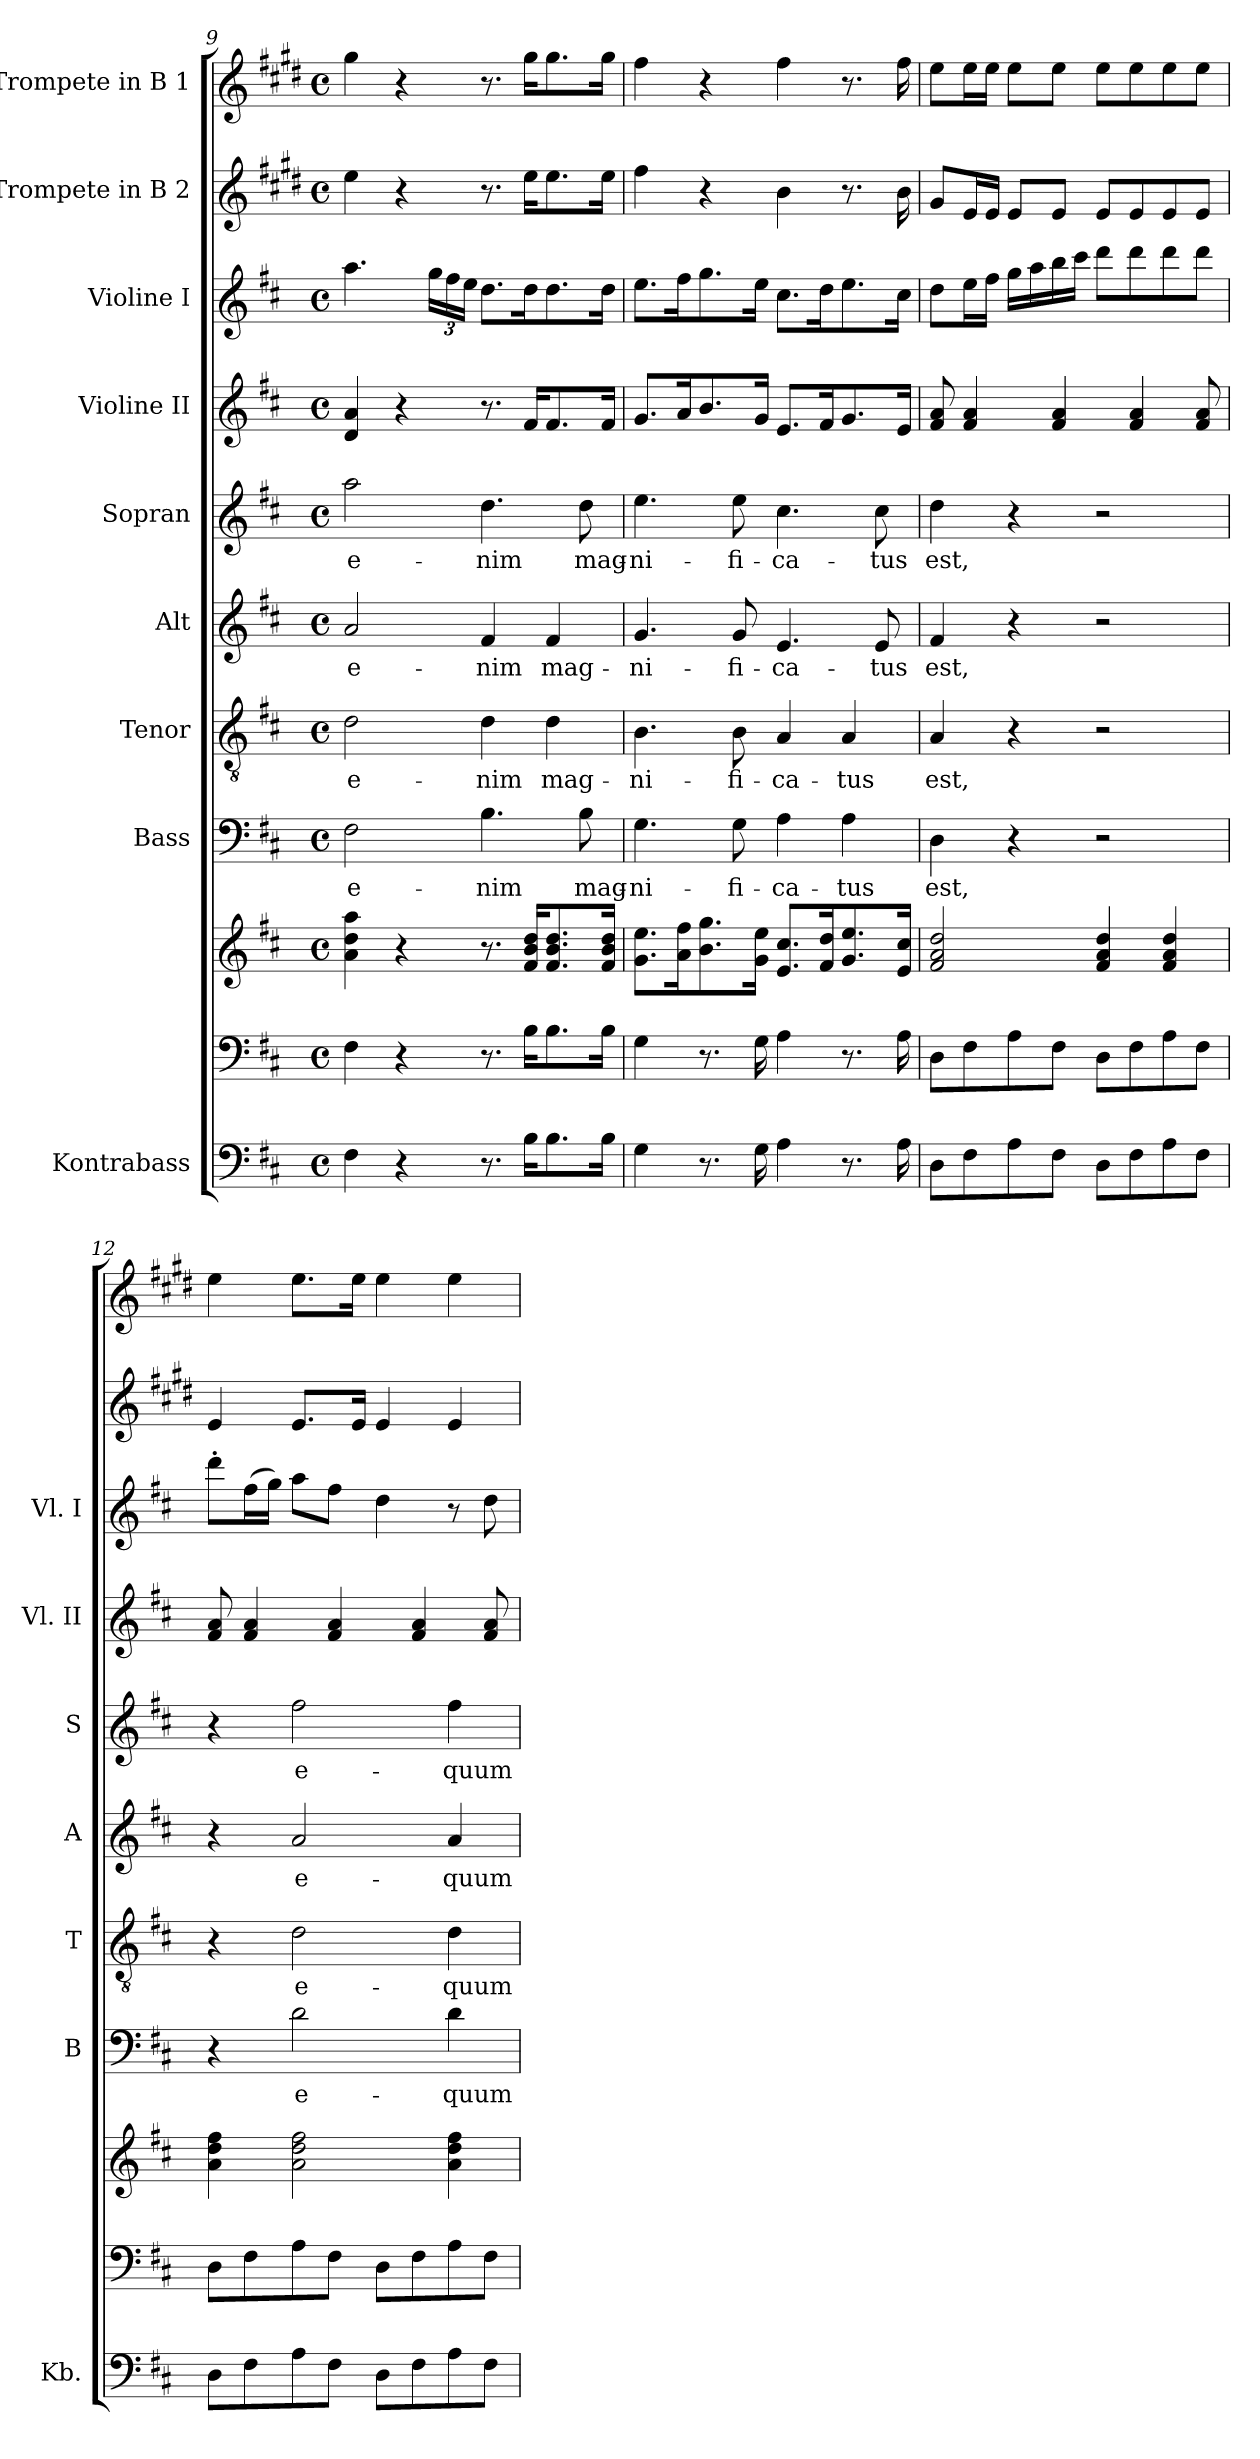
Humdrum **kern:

**kern	**kern	**kern	**kern	**text	**kern	**text	**kern	**text	**kern	**text	**kern	**kern	**kern	**kern
*part10	*part9	*part9	*part8	*part8	*part7	*part7	*part6	*part6	*part5	*part5	*part4	*part3	*part2	*part1
*staff11	*staff10	*staff9	*staff8	*staff8	*staff7	*staff7	*staff6	*staff6	*staff5	*staff5	*staff4	*staff3	*staff2	*staff1
*I"Kontrabass	*	*	*I"Bass	*	*I"Tenor	*	*I"Alt	*	*I"Sopran	*	*I"Violine II	*I"Violine I	*I"Trompete in B 2	*I"Trompete in B 1
*I'Kb.	*	*	*I'B	*	*I'T	*	*I'A	*	*I'S	*	*I'Vl. II	*I'Vl. I	*	*
!!LO:PB:g=z
*clefF4	*clefF4	*clefG2	*clefF4	*	*clefGv2	*	*clefG2	*	*clefG2	*	*clefG2	*clefG2	*clefG2	*clefG2
*ITrd7c12	*	*	*	*	*	*	*	*	*	*	*	*	*ITrd1c2	*ITrd1c2
*k[f#c#]	*k[f#c#]	*k[f#c#]	*k[f#c#]	*	*k[f#c#]	*	*k[f#c#]	*	*k[f#c#]	*	*k[f#c#]	*k[f#c#]	*k[f#c#]	*k[f#c#]
*D:	*D:	*D:	*D:	*	*D:	*	*D:	*	*D:	*	*D:	*D:	*D:	*D:
*M4/4	*M4/4	*M4/4	*M4/4	*	*M4/4	*	*M4/4	*	*M4/4	*	*M4/4	*M4/4	*M4/4	*M4/4
*met(c)	*met(c)	*met(c)	*met(c)	*	*met(c)	*	*met(c)	*	*met(c)	*	*met(c)	*met(c)	*met(c)	*met(c)
=9	=9	=9	=9	=9	=9	=9	=9	=9	=9	=9	=9	=9	=9	=9
!	!	!	!	!LO:LY:b	!	!LO:LY:b	!	!LO:LY:b	!	!LO:LY:b	!	!	!	!
4FF#\	4F#\	4a\ 4dd\ 4aa\	2F#\	e-	2d\	e-	2a/	e-	2aa\	e-	4d/ 4a/	4.aa\	4dd\	4ff#\
4r	4r	4r	.	.	.	.	.	.	.	.	4r	.	4r	4r
.	.	.	.	.	.	.	.	.	.	.	.	24gg\LL	.	.
.	.	.	.	.	.	.	.	.	.	.	.	24ff#\	.	.
.	.	.	.	.	.	.	.	.	.	.	.	24ee\JJ	.	.
!	!	!	!	!LO:LY:b	!	!LO:LY:b	!	!LO:LY:b	!	!LO:LY:b	!	!	!	!
8.r	8.r	8.r	4.B\	-nim	4d\	-nim	4f#/	-nim	4.dd\	-nim	8.r	8.dd\L	8.r	8.r
16BB\KL	16B\KL	16f#/ 16b/ 16dd/KL	.	.	.	.	.	.	.	.	16f#/KL	16dd\k	16dd\KL	16ff#\KL
!	!	!	!	!	!	!LO:LY:b	!	!LO:LY:b	!	!	!	!	!	!
8.BB\	8.B\	8.f#/ 8.b/ 8.dd/	.	.	4d\	mag-	4f#/	mag-	.	.	8.f#/	8.dd\	8.dd\	8.ff#\
!	!	!	!	!LO:LY:b	!	!	!	!	!	!LO:LY:b	!	!	!	!
.	.	.	8B\	mag-	.	.	.	.	8dd\	mag-	.	.	.	.
16BB\Jk	16B\Jk	16f#/ 16b/ 16dd/Jk	.	.	.	.	.	.	.	.	16f#/Jk	16dd\Jk	16dd\Jk	16ff#\Jk
=10	=10	=10	=10	=10	=10	=10	=10	=10	=10	=10	=10	=10	=10	=10
!	!	!	!	!LO:LY:b	!	!LO:LY:b	!	!LO:LY:b	!	!LO:LY:b	!	!	!	!
4GG\	4G\	8.g\ 8.ee\L	4.G\	-ni-	4.B\	-ni-	4.g/	-ni-	4.ee\	-ni-	8.g/L	8.ee\L	4ee\	4ee\
.	.	16a\ 16ff#\k	.	.	.	.	.	.	.	.	16a/k	16ff#\k	.	.
8.r	8.r	8.b\ 8.gg\	.	.	.	.	.	.	.	.	8.b/	8.gg\	4r	4r
!	!	!	!	!LO:LY:b	!	!LO:LY:b	!	!LO:LY:b	!	!LO:LY:b	!	!	!	!
.	.	.	8G\	-fi-	8B\	-fi-	8g/	-fi-	8ee\	-fi-	.	.	.	.
16GG\	16G\	16g\ 16ee\Jk	.	.	.	.	.	.	.	.	16g/Jk	16ee\Jk	.	.
!	!	!	!	!LO:LY:b	!	!LO:LY:b	!	!LO:LY:b	!	!LO:LY:b	!	!	!	!
4AA\	4A\	8.e/ 8.cc#/L	4A\	-ca-	4A/	-ca-	4.e/	-ca-	4.cc#\	-ca-	8.e/L	8.cc#\L	4a\	4ee\
.	.	16f#/ 16dd/k	.	.	.	.	.	.	.	.	16f#/k	16dd\k	.	.
!	!	!	!	!LO:LY:b	!	!LO:LY:b	!	!	!	!	!	!	!	!
8.r	8.r	8.g/ 8.ee/	4A\	-tus	4A/	-tus	.	.	.	.	8.g/	8.ee\	8.r	8.r
!	!	!	!	!	!	!	!	!LO:LY:b	!	!LO:LY:b	!	!	!	!
.	.	.	.	.	.	.	8e/	-tus	8cc#\	-tus	.	.	.	.
16AA\	16A\	16e/ 16cc#/Jk	.	.	.	.	.	.	.	.	16e/Jk	16cc#\Jk	16a\	16ee\
=11	=11	=11	=11	=11	=11	=11	=11	=11	=11	=11	=11	=11	=11	=11
!	!	!	!	!LO:LY:b	!	!LO:LY:b	!	!LO:LY:b	!	!LO:LY:b	!	!	!	!
8DD\L	8D\L	2f#/ 2a/ 2dd/	4D\	est,	4A/	est,	4f#/	est,	4dd\	est,	8f#/ 8a/	8dd\L	8f#/L	8dd\L
8FF#\	8F#\	.	.	.	.	.	.	.	.	.	4f#/ 4a/	16ee\L	16d/L	16dd\L
.	.	.	.	.	.	.	.	.	.	.	.	16ff#\JJ	16d/JJ	16dd\JJ
8AA\	8A\	.	4r	.	4r	.	4r	.	4r	.	.	16gg\LL	8d/L	8dd\L
.	.	.	.	.	.	.	.	.	.	.	.	16aa\	.	.
8FF#\J	8F#\J	.	.	.	.	.	.	.	.	.	4f#/ 4a/	16bb\	8d/J	8dd\J
.	.	.	.	.	.	.	.	.	.	.	.	16ccc#\JJ	.	.
8DD\L	8D\L	4f#/ 4a/ 4dd/	2r	.	2r	.	2r	.	2r	.	.	8ddd\L	8d/L	8dd\L
8FF#\	8F#\	.	.	.	.	.	.	.	.	.	4f#/ 4a/	8ddd\	8d/	8dd\
8AA\	8A\	4f#/ 4a/ 4dd/	.	.	.	.	.	.	.	.	.	8ddd\	8d/	8dd\
8FF#\J	8F#\J	.	.	.	.	.	.	.	.	.	8f#/ 8a/	8ddd\J	8d/J	8dd\J
=12	=12	=12	=12	=12	=12	=12	=12	=12	=12	=12	=12	=12	=12	=12
8DD\L	8D\L	4a\ 4dd\ 4ff#\	4r	.	4r	.	4r	.	4r	.	8f#/ 8a/	8ddd'>\L	4d/	4dd\
8FF#\	8F#\	.	.	.	.	.	.	.	.	.	4f#/ 4a/	(>16ff#\L	.	.
.	.	.	.	.	.	.	.	.	.	.	.	16gg\JJ)	.	.
!	!	!	!	!LO:LY:b	!	!LO:LY:b	!	!LO:LY:b	!	!LO:LY:b	!	!	!	!
8AA\	8A\	2a\ 2dd\ 2ff#\	2d\	e-	2d\	e-	2a/	e-	2ff#\	e-	.	8aa\L	8.d/L	8.dd\L
8FF#\J	8F#\J	.	.	.	.	.	.	.	.	.	4f#/ 4a/	8ff#\J	.	.
.	.	.	.	.	.	.	.	.	.	.	.	.	16d/Jk	16dd\Jk
8DD\L	8D\L	.	.	.	.	.	.	.	.	.	.	4dd\	4d/	4dd\
8FF#\	8F#\	.	.	.	.	.	.	.	.	.	4f#/ 4a/	.	.	.
!	!	!	!	!LO:LY:b	!	!LO:LY:b	!	!LO:LY:b	!	!LO:LY:b	!	!	!	!
8AA\	8A\	4a\ 4dd\ 4ff#\	4d\	-quum	4d\	-quum	4a/	-quum	4ff#\	-quum	.	8r	4d/	4dd\
8FF#\J	8F#\J	.	.	.	.	.	.	.	.	.	8f#/ 8a/	8dd\	.	.
=	=	=	=	=	=	=	=	=	=	=	=	=	=	=
*-	*-	*-	*-	*-	*-	*-	*-	*-	*-	*-	*-	*-	*-	*-
